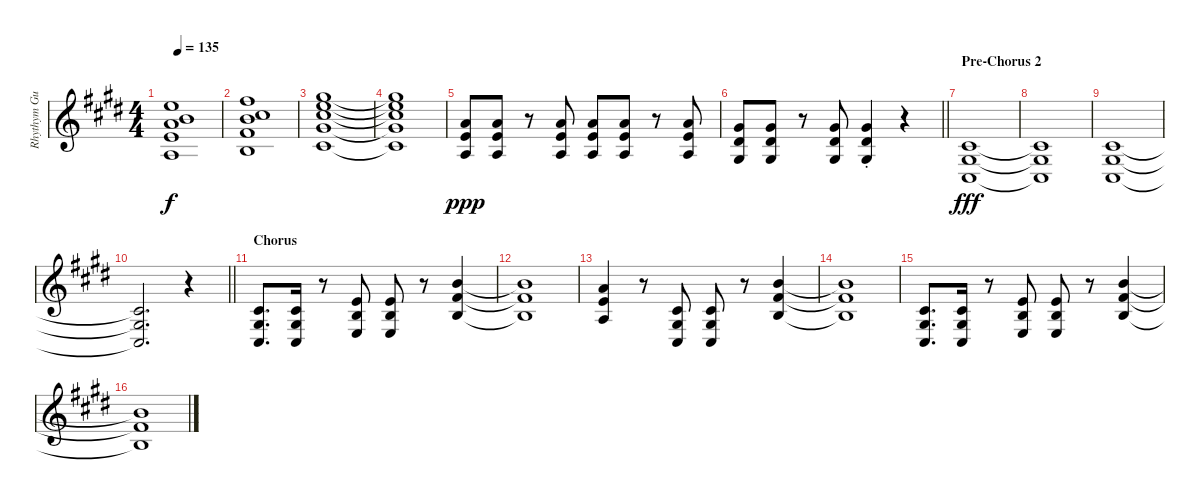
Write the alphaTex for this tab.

\track ("Rhythym Guitar (L)" "Rhythym Gu") {instrument distortionguitar}
\staff {score}
\tuning (Eb4 Bb3 Gb3 Db3 Ab2 Db2) {hide}
\ts (4 4)
\tempo 135
\clef g2
\ks c#minor
(1.1 1.2 3.3 3.4 1.5).1{bd 120 dy f} |
(3.1 3.2 5.3 5.4 3.5).1{bd 120} |
(5.1 6.2 7.3 7.4 5.5).1{bd 120} |
(5.1{t} 6.2{t} 7.3{t} 7.4{t} 5.5{t}).1 |
(8.4 8.5 8.6).8{dy ppp instrument distortionguitar} (8.4 8.5 8.6).8 r.8 (8.4 8.5 8.6).8 (8.4 8.5 8.6).8 (8.4 8.5 8.6).8 r.8 (8.4 8.5 8.6).8 |
\barLineRight lightlight
(7.4 7.5 7.6).8 (7.4 7.5 7.6).8 r.8 (7.4 7.5 7.6).8 (7.4{st} 7.5{st} 7.6).4 r.4 |
\section ("" "Pre-Chorus 2")
(0.4 0.5 0.6).1{dy fff} |
(0.4{t} 0.5{t} 0.6{t}).1 |
(0.4 0.5 0.6).1 |
\barLineRight lightlight
(0.4{t} 0.5{t} 0.6{t}).2{d} r.4 |
\section ("" "Chorus")
(0.4 0.5 0.6).8{d} (0.4 0.5 0.6).16 r.8 (3.4 3.5 3.6).8 (3.4 3.5 3.6).8 r.8 (5.3 5.4 3.5).4 |
(5.3{t} 5.4{t} 3.5{t}).1 |
(3.3 3.4 1.5).4 r.8 (0.4 0.5 0.6).8 (0.4 0.5 0.6).8 r.8 (5.3 5.4 3.5).4 |
(5.3{t} 5.4{t} 3.5{t}).1 |
(0.4 0.5 0.6).8{d} (0.4 0.5 0.6).16 r.8 (3.4 3.5 3.6).8 (3.4 3.5 3.6).8 r.8 (5.3 5.4 3.5).4 |
(5.3{t} 5.4{t} 3.5{t}).1
